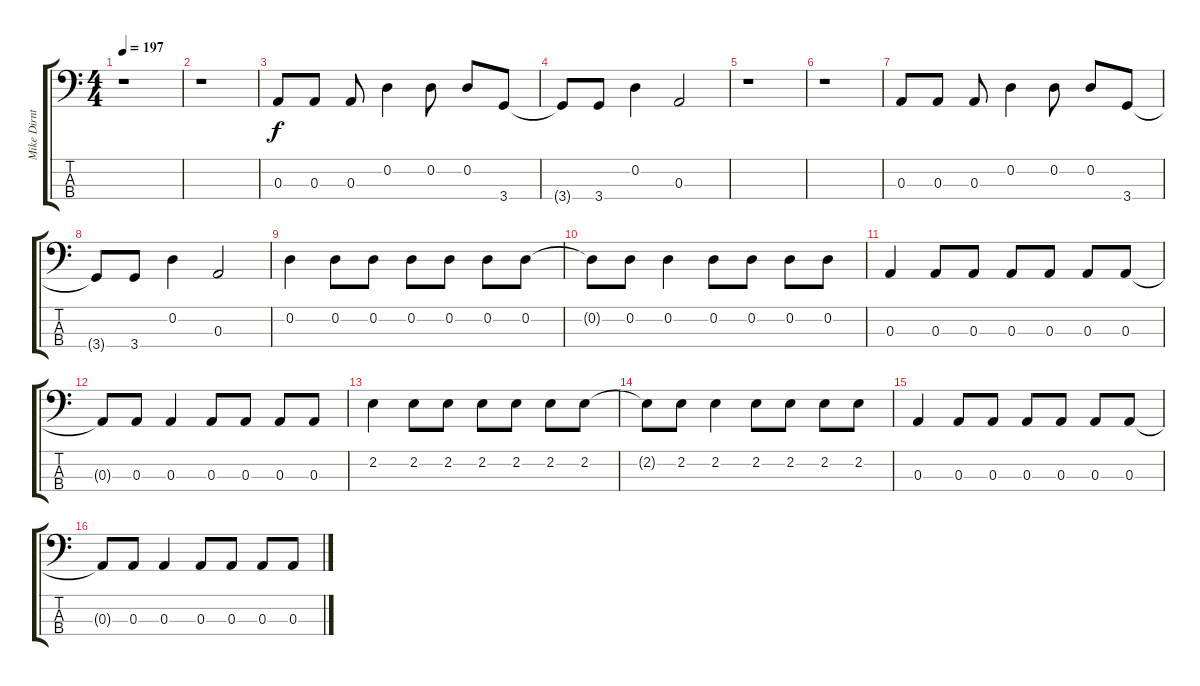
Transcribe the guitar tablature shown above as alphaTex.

\track ("Mike Dirnt (Bass)" "Mike Dirnt") {instrument electricbasspick}
\staff {score tabs}
\tuning (G2 D2 A1 E1) {hide}
\ts (4 4)
\tempo 197
\clef f4
\ks c
r.1{dy f} |
r.1 |
0.3.8 0.3.8 0.3.8 0.2.4 0.2.8 0.2.8 3.4.8 |
3.4{t}.8 3.4.8 0.2.4 0.3.2 |
r.1 |
r.1 |
0.3.8 0.3.8 0.3.8 0.2.4 0.2.8 0.2.8 3.4.8 |
3.4{t}.8 3.4.8 0.2.4 0.3.2 |
0.2.4 0.2.8 0.2.8 0.2.8 0.2.8 0.2.8 0.2.8 |
0.2{t}.8 0.2.8 0.2.4 0.2.8 0.2.8 0.2.8 0.2.8 |
0.3.4 0.3.8 0.3.8 0.3.8 0.3.8 0.3.8 0.3.8 |
0.3{t}.8 0.3.8 0.3.4 0.3.8 0.3.8 0.3.8 0.3.8 |
2.2.4 2.2.8 2.2.8 2.2.8 2.2.8 2.2.8 2.2.8 |
2.2{t}.8 2.2.8 2.2.4 2.2.8 2.2.8 2.2.8 2.2.8 |
0.3.4 0.3.8 0.3.8 0.3.8 0.3.8 0.3.8 0.3.8 |
0.3{t}.8 0.3.8 0.3.4 0.3.8 0.3.8 0.3.8 0.3.8
